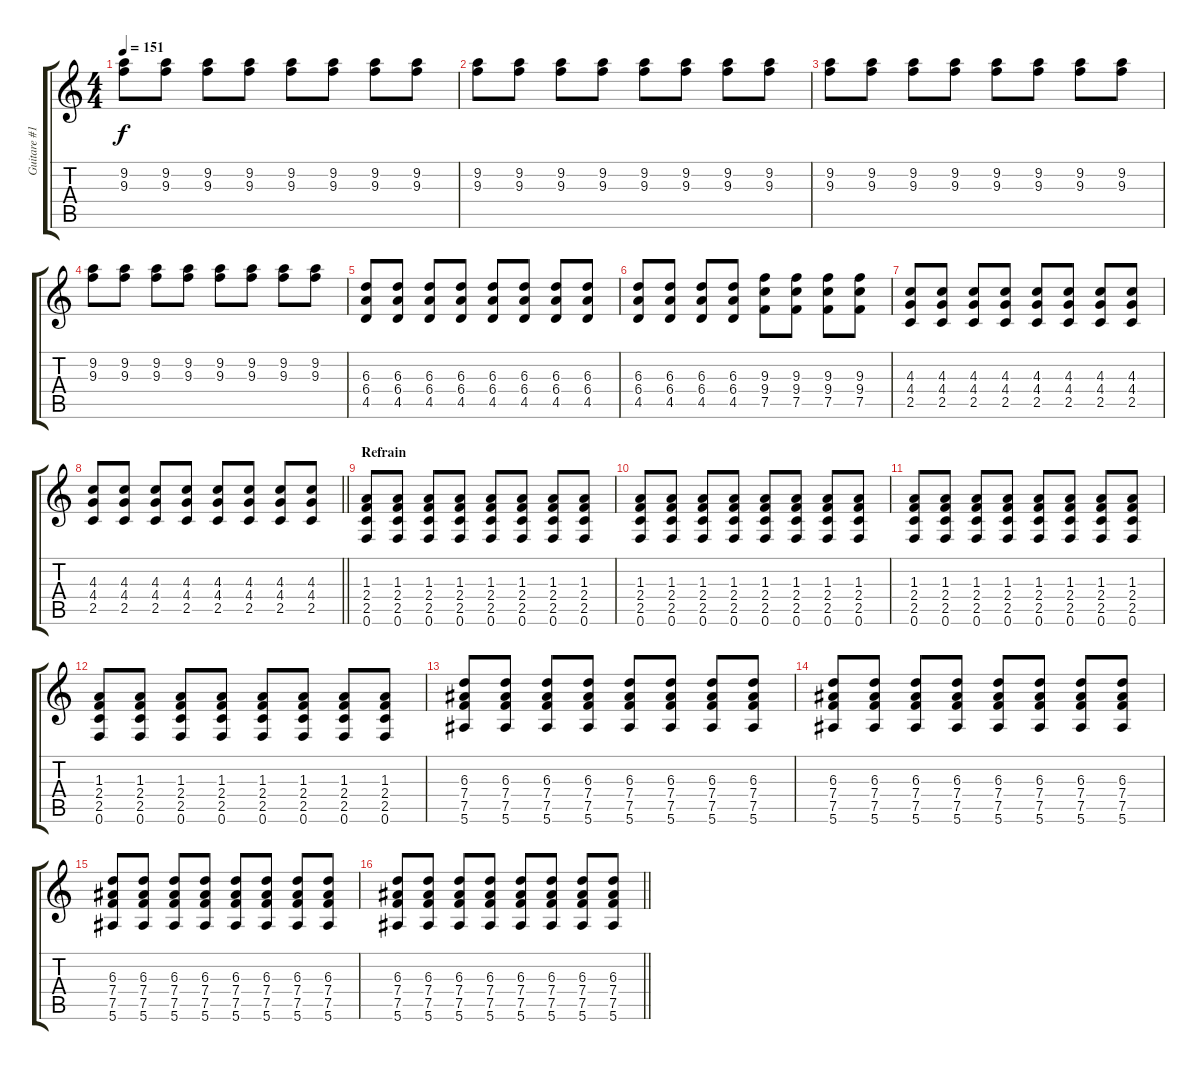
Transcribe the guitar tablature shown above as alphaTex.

\track ("Guitare #1 B.Molko" "Guitare #1") {instrument electricguitarclean}
\staff {score tabs}
\tuning (C4 C4 Ab3 Eb3 Bb2 F2) {hide}
\ts (4 4)
\tempo 151
\clef g2
\ks c
(9.2 9.3).8{dy f} (9.2 9.3).8 (9.2 9.3).8 (9.2 9.3).8 (9.2 9.3).8 (9.2 9.3).8 (9.2 9.3).8 (9.2 9.3).8 |
(9.2 9.3).8 (9.2 9.3).8 (9.2 9.3).8 (9.2 9.3).8 (9.2 9.3).8 (9.2 9.3).8 (9.2 9.3).8 (9.2 9.3).8 |
(9.2 9.3).8 (9.2 9.3).8 (9.2 9.3).8 (9.2 9.3).8 (9.2 9.3).8 (9.2 9.3).8 (9.2 9.3).8 (9.2 9.3).8 |
(9.2 9.3).8 (9.2 9.3).8 (9.2 9.3).8 (9.2 9.3).8 (9.2 9.3).8 (9.2 9.3).8 (9.2 9.3).8 (9.2 9.3).8 |
(6.3 6.4 4.5).8 (6.3 6.4 4.5).8 (6.3 6.4 4.5).8 (6.3 6.4 4.5).8 (6.3 6.4 4.5).8 (6.3 6.4 4.5).8 (6.3 6.4 4.5).8 (6.3 6.4 4.5).8 |
(6.3 6.4 4.5).8 (6.3 6.4 4.5).8 (6.3 6.4 4.5).8 (6.3 6.4 4.5).8 (9.3 9.4 7.5).8 (9.3 9.4 7.5).8 (9.3 9.4 7.5).8 (9.3 9.4 7.5).8 |
(4.3 4.4 2.5).8 (4.3 4.4 2.5).8 (4.3 4.4 2.5).8 (4.3 4.4 2.5).8 (4.3 4.4 2.5).8 (4.3 4.4 2.5).8 (4.3 4.4 2.5).8 (4.3 4.4 2.5).8 |
\barLineRight lightlight
(4.3 4.4 2.5).8 (4.3 4.4 2.5).8 (4.3 4.4 2.5).8 (4.3 4.4 2.5).8 (4.3 4.4 2.5).8 (4.3 4.4 2.5).8 (4.3 4.4 2.5).8 (4.3 4.4 2.5).8 |
\section ("" "Refrain")
(1.3 2.4 2.5 0.6).8 (1.3 2.4 2.5 0.6).8 (1.3 2.4 2.5 0.6).8 (1.3 2.4 2.5 0.6).8 (1.3 2.4 2.5 0.6).8 (1.3 2.4 2.5 0.6).8 (1.3 2.4 2.5 0.6).8 (1.3 2.4 2.5 0.6).8 |
(1.3 2.4 2.5 0.6).8 (1.3 2.4 2.5 0.6).8 (1.3 2.4 2.5 0.6).8 (1.3 2.4 2.5 0.6).8 (1.3 2.4 2.5 0.6).8 (1.3 2.4 2.5 0.6).8 (1.3 2.4 2.5 0.6).8 (1.3 2.4 2.5 0.6).8 |
(1.3 2.4 2.5 0.6).8 (1.3 2.4 2.5 0.6).8 (1.3 2.4 2.5 0.6).8 (1.3 2.4 2.5 0.6).8 (1.3 2.4 2.5 0.6).8 (1.3 2.4 2.5 0.6).8 (1.3 2.4 2.5 0.6).8 (1.3 2.4 2.5 0.6).8 |
(1.3 2.4 2.5 0.6).8 (1.3 2.4 2.5 0.6).8 (1.3 2.4 2.5 0.6).8 (1.3 2.4 2.5 0.6).8 (1.3 2.4 2.5 0.6).8 (1.3 2.4 2.5 0.6).8 (1.3 2.4 2.5 0.6).8 (1.3 2.4 2.5 0.6).8 |
(6.3 7.4 7.5 5.6).8 (6.3 7.4 7.5 5.6).8 (6.3 7.4 7.5 5.6).8 (6.3 7.4 7.5 5.6).8 (6.3 7.4 7.5 5.6).8 (6.3 7.4 7.5 5.6).8 (6.3 7.4 7.5 5.6).8 (6.3 7.4 7.5 5.6).8 |
(6.3 7.4 7.5 5.6).8 (6.3 7.4 7.5 5.6).8 (6.3 7.4 7.5 5.6).8 (6.3 7.4 7.5 5.6).8 (6.3 7.4 7.5 5.6).8 (6.3 7.4 7.5 5.6).8 (6.3 7.4 7.5 5.6).8 (6.3 7.4 7.5 5.6).8 |
(6.3 7.4 7.5 5.6).8 (6.3 7.4 7.5 5.6).8 (6.3 7.4 7.5 5.6).8 (6.3 7.4 7.5 5.6).8 (6.3 7.4 7.5 5.6).8 (6.3 7.4 7.5 5.6).8 (6.3 7.4 7.5 5.6).8 (6.3 7.4 7.5 5.6).8 |
\barLineRight lightlight
(6.3 7.4 7.5 5.6).8 (6.3 7.4 7.5 5.6).8 (6.3 7.4 7.5 5.6).8 (6.3 7.4 7.5 5.6).8 (6.3 7.4 7.5 5.6).8 (6.3 7.4 7.5 5.6).8 (6.3 7.4 7.5 5.6).8 (6.3 7.4 7.5 5.6).8
